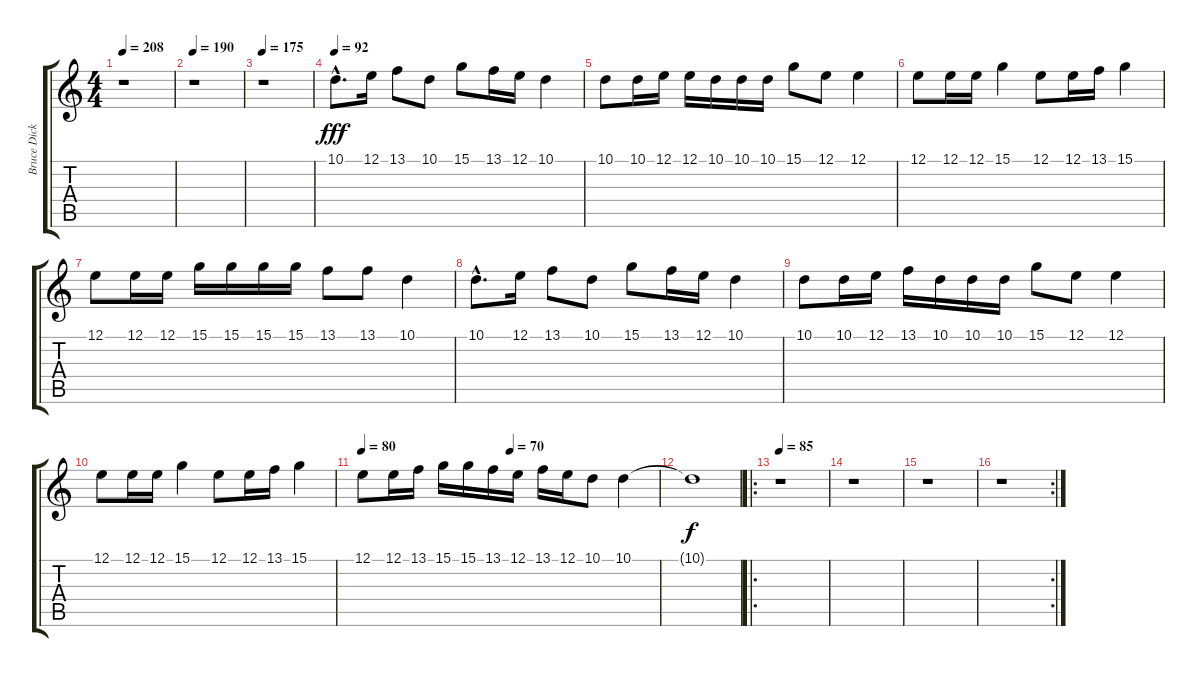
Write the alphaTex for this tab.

\track ("Bruce Dickinson" "Bruce Dick") {instrument choiraahs}
\staff {score tabs}
\tuning (E4 B3 G3 D3 A2 E2) {hide}
\ts (4 4)
\tempo 208
\clef g2
\ks c
r.1{dy fff} |
\tempo 190
r.1 |
\tempo 175
r.1 |
\tempo 92
10.1{hac}.8{d} 12.1.16 13.1.8 10.1.8 15.1.8 13.1.16 12.1.16 10.1.4 |
10.1.8 10.1.16 12.1.16 12.1.16 10.1.16 10.1.16 10.1.16 15.1.8 12.1.8 12.1.4 |
12.1.8 12.1.16 12.1.16 15.1.4 12.1.8 12.1.16 13.1.16 15.1.4 |
12.1.8 12.1.16 12.1.16 15.1.16 15.1.16 15.1.16 15.1.16 13.1.8 13.1.8 10.1.4 |
10.1{hac}.8{d} 12.1.16 13.1.8 10.1.8 15.1.8 13.1.16 12.1.16 10.1.4 |
10.1.8 10.1.16 12.1.16 13.1.16 10.1.16 10.1.16 10.1.16 15.1.8 12.1.8 12.1.4 |
12.1.8 12.1.16 12.1.16 15.1.4 12.1.8 12.1.16 13.1.16 15.1.4 |
\tempo 80
\tempo (70 0.5)
12.1.8 12.1.16 13.1.16 15.1.16 15.1.16 13.1.16 12.1.16 13.1.16 12.1.16 10.1.8 10.1.4 |
10.1{t}.1{dy f} |
\ro
\tempo 85
r.1 |
r.1 |
r.1 |
\rc 2
r.1
